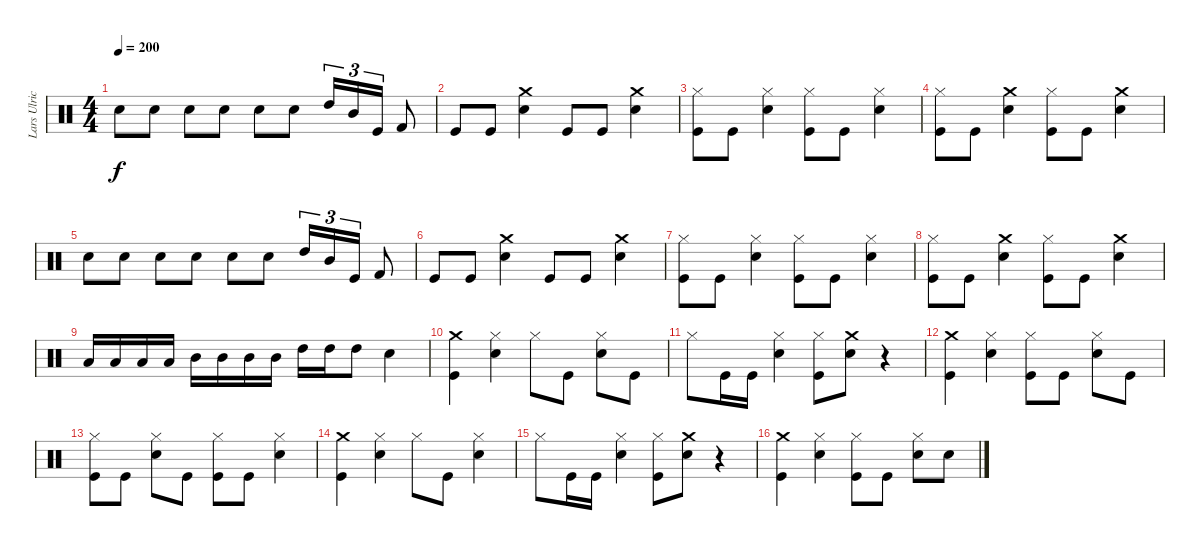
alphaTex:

\track ("Lars Ulrich (Drums)" "Lars Ulric") {instrument percussion}
\staff {score}
\articulation defaults
\ts (4 4)
\tempo 200
\clef neutral
\ks c "Snare (hit) 2".8{dy f} "Snare (hit) 2".8 "Snare (hit) 2".8 "Snare (hit) 2".8 "Snare (hit) 2".8 "Snare (hit) 2".8 "High Tom (hit)".16{tu (3 2)} "Mid Tom (hit)".16{tu (3 2)} "Kick (hit)".16{tu (3 2)} "Kick (hit) 2".8
|
"Kick (hit)".8 "Kick (hit)".8 ("Crash medium (hit)" "Snare (hit) 2").4 "Kick (hit)".8 "Kick (hit)".8 ("Crash medium (hit)" "Snare (hit) 2").4 |
("Kick (hit)" "Hi-Hat (closed)").8 "Kick (hit)".8 ("Snare (hit) 2" "Hi-Hat (closed)").4 ("Kick (hit)" "Hi-Hat (closed)").8 "Kick (hit)".8 ("Snare (hit) 2" "Hi-Hat (closed)").4 |
("Kick (hit)" "Hi-Hat (closed)").8 "Kick (hit)".8 ("Snare (hit) 2" "Crash medium (hit)").4 ("Kick (hit)" "Hi-Hat (closed)").8 "Kick (hit)".8 ("Crash medium (hit)" "Snare (hit) 2").4 |
"Snare (hit) 2".8 "Snare (hit) 2".8 "Snare (hit) 2".8 "Snare (hit) 2".8 "Snare (hit) 2".8 "Snare (hit) 2".8 "High Tom (hit)".16{tu (3 2)} "Mid Tom (hit)".16{tu (3 2)} "Kick (hit)".16{tu (3 2)} "Kick (hit) 2".8 |
"Kick (hit)".8 "Kick (hit)".8 ("Crash medium (hit)" "Snare (hit) 2").4 "Kick (hit)".8 "Kick (hit)".8 ("Crash medium (hit)" "Snare (hit) 2").4 |
("Kick (hit)" "Hi-Hat (closed)").8 "Kick (hit)".8 ("Snare (hit) 2" "Hi-Hat (closed)").4 ("Kick (hit)" "Hi-Hat (closed)").8 "Kick (hit)".8 ("Snare (hit) 2" "Hi-Hat (closed)").4 |
("Kick (hit)" "Hi-Hat (closed)").8 "Kick (hit)".8 ("Snare (hit) 2" "Crash medium (hit)").4 ("Kick (hit)" "Hi-Hat (closed)").8 "Kick (hit)".8 ("Crash medium (hit)" "Snare (hit) 2").4 |
"Low Tom (hit)".16 "Low Tom (hit)".16 "Low Tom (hit)".16 "Low Tom (hit)".16 "Mid Tom (hit)".16 "Mid Tom (hit)".16 "Mid Tom (hit)".16 "Mid Tom (hit)".16 "High Tom (hit)".16 "High Tom (hit)".16 "High Tom (hit)".8 "Snare (hit) 2".4 |
("Kick (hit)" "Crash medium (hit)").4 ("Hi-Hat (closed)" "Snare (hit) 2").4 "Hi-Hat (closed)".8 "Kick (hit)".8 ("Snare (hit) 2" "Hi-Hat (closed)").8 "Kick (hit)".8 |
"Hi-Hat (closed)".8 "Kick (hit)".16 "Kick (hit)".16 ("Snare (hit) 2" "Hi-Hat (closed)").4 ("Hi-Hat (closed)" "Kick (hit)").8 ("Crash medium (hit)" "Snare (hit) 2").8 r.4 |
("Kick (hit)" "Crash medium (hit)").4 ("Hi-Hat (closed)" "Snare (hit) 2").4 ("Hi-Hat (closed)" "Kick (hit)").8 "Kick (hit)".8 ("Snare (hit) 2" "Hi-Hat (closed)").8 "Kick (hit)".8 |
("Hi-Hat (closed)" "Kick (hit)").8 "Kick (hit)".8 ("Snare (hit) 2" "Hi-Hat (closed)").8 "Kick (hit)".8 ("Hi-Hat (closed)" "Kick (hit)").8 "Kick (hit)".8 ("Snare (hit) 2" "Hi-Hat (closed)").4 |
("Kick (hit)" "Crash medium (hit)").4 ("Hi-Hat (closed)" "Snare (hit) 2").4 "Hi-Hat (closed)".8 "Kick (hit)".8 ("Snare (hit) 2" "Hi-Hat (closed)").4 |
"Hi-Hat (closed)".8 "Kick (hit)".16 "Kick (hit)".16 ("Snare (hit) 2" "Hi-Hat (closed)").4 ("Hi-Hat (closed)" "Kick (hit)").8 ("Crash medium (hit)" "Snare (hit) 2").8 r.4 |
("Crash medium (hit)" "Kick (hit)").4 ("Snare (hit) 2" "Hi-Hat (closed)").4 ("Hi-Hat (closed)" "Kick (hit)").8 "Kick (hit)".8 ("Hi-Hat (closed)" "Snare (hit) 2").8 "Snare (hit) 2".8
